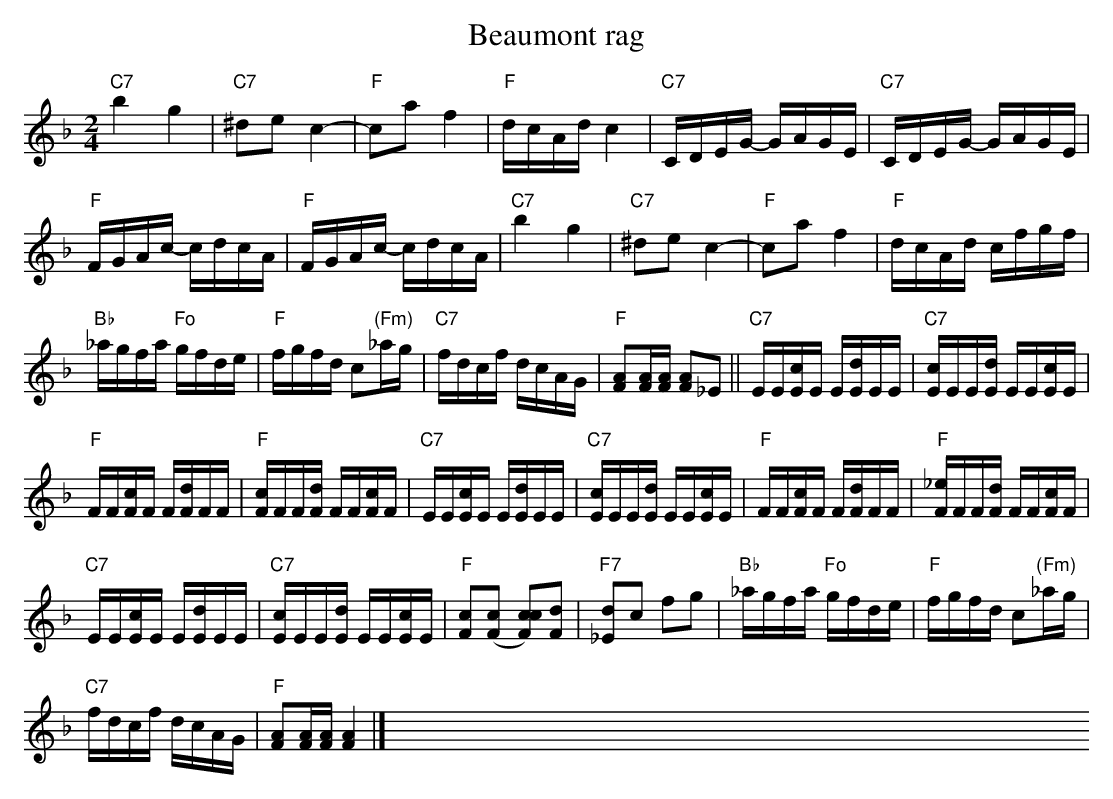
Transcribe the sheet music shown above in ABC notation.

X:1
T: Beaumont rag
M:2/4
L:1/16
K:F
"C7"b4 g4 | "C7"^d2e2 c4- | "F"c2a2 f4 | "F"dcAd c4 |\
"C7"CDEG- GAGE | "C7"CDEG- GAGE |
 "F"FGAc- cdcA | "F"FGAc- cdcA |\
"C7"b4g4| "C7"^d2e2 c4- | "F"c2a2 f4| "F"dcAd cfgf |
 "Bb"_agfa "Fo"gfde | "F"fgfd c2"(Fm)"_ag |\
 "C7"fdcf dcAG | "F"[F2A2][FA][FA] [F2A2]_E2 ||\
"C7"EE[Ec]E E[Ed]EE | "C7"[Ec]EE[Ed] EE[Ec]E |
 "F"FF[Fc]F F[Fd]FF | "F"[Fc]FF[Fd] FF[Fc]F |\
"C7"EE[Ec]E E[Ed]EE | "C7"[Ec]EE[Ed] EE[Ec]E |\
 "F"FF[Fc]F F[Fd]FF | "F"[F_e]FF[Fd] FF[Fc]F |
"C7"EE[Ec]E E[Ed]EE | "C7"[Ec]EE[Ed] EE[Ec]E |\
"F"[c2F2][c2(F2] [c2F2)c2][d2F2] | "F7"[_E2d2]c2 f2g2 |\
 "Bb"_agfa "Fo"gfde | "F"fgfd c2"(Fm)"_ag |
 "C7"fdcf dcAG | "F"[F2A2][FA][FA] [F4A4] |]\
xxxx xxxx [] xxxx xxxx [] xxxx xxxx [] xxxx xxxx []
